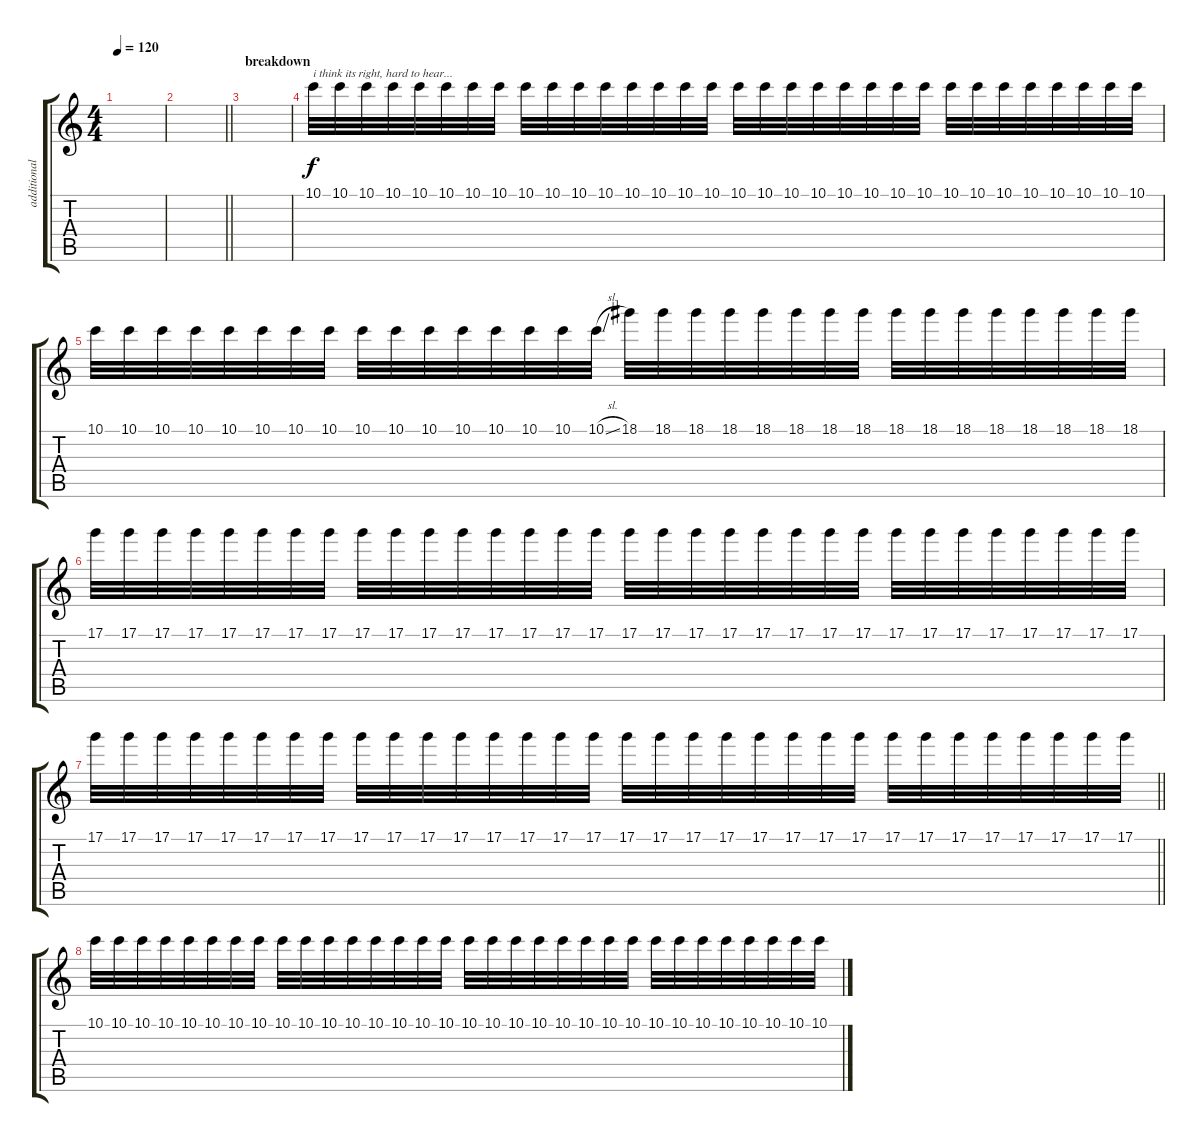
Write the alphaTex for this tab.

\track ("additional" "additional") {instrument overdrivenguitar}
\staff {score tabs}
\tuning (D4 A3 F3 C3 G2 C2) {hide}
\ts (4 4)
\tempo 120
\clef g2
\ks c
|
\barLineRight lightlight
|
\section ("" "breakdown")
|
10.1.32{txt "i think its right, hard to hear..." volume 7} 10.1.32 10.1.32 10.1.32 10.1.32 10.1.32 10.1.32 10.1.32 10.1.32 10.1.32 10.1.32 10.1.32 10.1.32 10.1.32 10.1.32 10.1.32 10.1.32 10.1.32 10.1.32 10.1.32 10.1.32 10.1.32 10.1.32 10.1.32 10.1.32 10.1.32 10.1.32 10.1.32 10.1.32 10.1.32 10.1.32 10.1.32 |
10.1.32 10.1.32 10.1.32 10.1.32 10.1.32 10.1.32 10.1.32 10.1.32 10.1.32 10.1.32 10.1.32 10.1.32 10.1.32 10.1.32 10.1.32 10.1{sl}.32 18.1.32 18.1.32 18.1.32 18.1.32 18.1.32 18.1.32 18.1.32 18.1.32 18.1.32 18.1.32 18.1.32 18.1.32 18.1.32 18.1.32 18.1.32 18.1.32 |
17.1.32 17.1.32 17.1.32 17.1.32 17.1.32 17.1.32 17.1.32 17.1.32 17.1.32 17.1.32 17.1.32 17.1.32 17.1.32 17.1.32 17.1.32 17.1.32 17.1.32 17.1.32 17.1.32 17.1.32 17.1.32 17.1.32 17.1.32 17.1.32 17.1.32 17.1.32 17.1.32 17.1.32 17.1.32 17.1.32 17.1.32 17.1.32 |
\barLineRight lightlight
17.1.32 17.1.32 17.1.32 17.1.32 17.1.32 17.1.32 17.1.32 17.1.32 17.1.32 17.1.32 17.1.32 17.1.32 17.1.32 17.1.32 17.1.32 17.1.32 17.1.32 17.1.32 17.1.32 17.1.32 17.1.32 17.1.32 17.1.32 17.1.32 17.1.32 17.1.32 17.1.32 17.1.32 17.1.32 17.1.32 17.1.32 17.1.32 |
10.1.32 10.1.32 10.1.32 10.1.32 10.1.32 10.1.32 10.1.32 10.1.32 10.1.32 10.1.32 10.1.32 10.1.32 10.1.32 10.1.32 10.1.32 10.1.32 10.1.32 10.1.32 10.1.32 10.1.32 10.1.32 10.1.32 10.1.32 10.1.32 10.1.32 10.1.32 10.1.32 10.1.32 10.1.32 10.1.32 10.1.32 10.1.32
